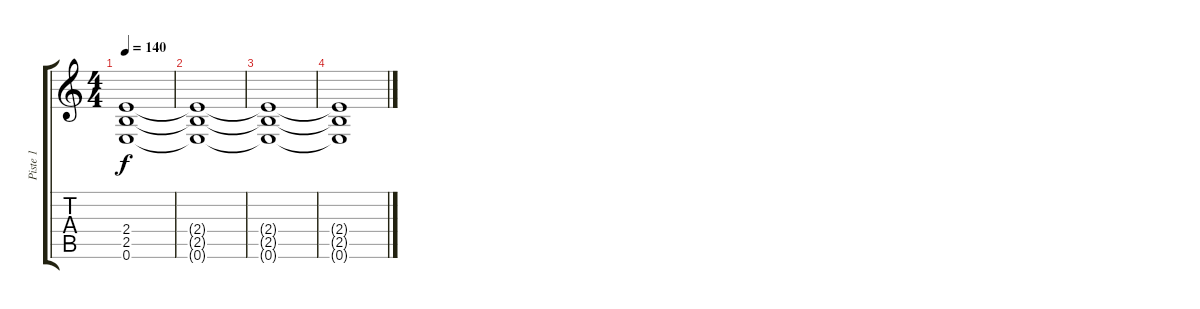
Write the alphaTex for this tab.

\track ("Piste 1" "Piste 1") {instrument distortionguitar}
\staff {score tabs}
\tuning (E4 B3 G3 D3 A2 E2) {hide}
\ts (4 4)
\tempo 140
\clef g2
\ks c
(2.4 2.5 0.6).1{dy f} |
(2.4{t} 2.5{t} 0.6{t}).1 |
(2.4{t} 2.5{t} 0.6{t}).1 |
(2.4{t} 2.5{t} 0.6{t}).1
